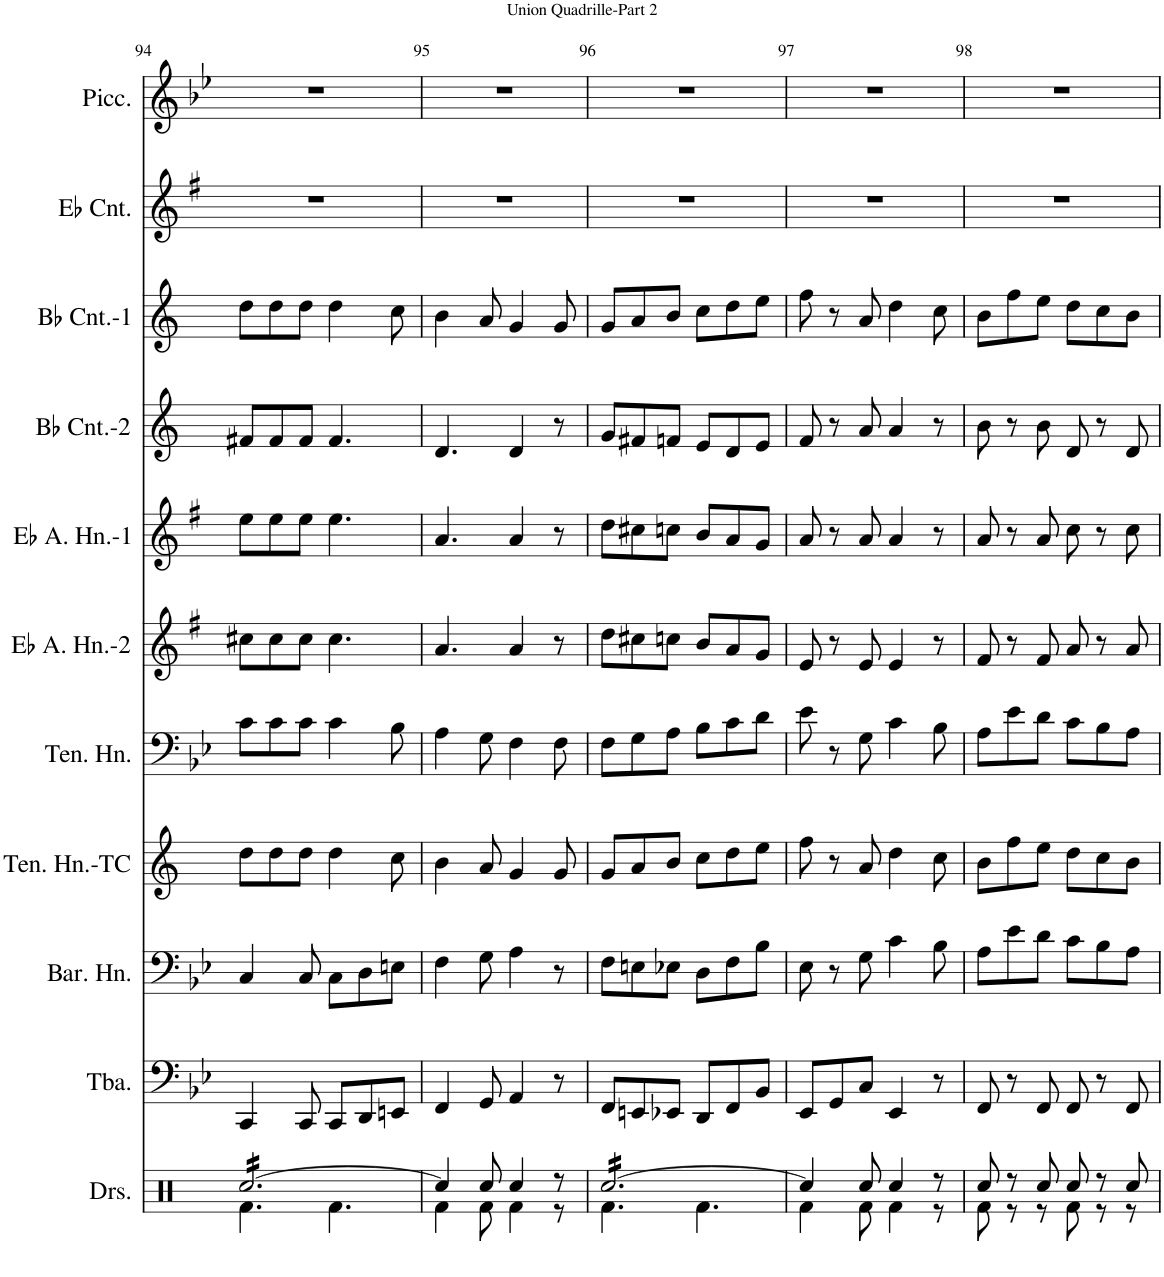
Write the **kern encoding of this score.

**kern	**kern	**kern	**kern	**kern	**kern	**kern	**kern	**kern	**kern	**kern
*part11	*part10	*part9	*part8	*part7	*part6	*part5	*part4	*part3	*part2	*part1
*staff11	*staff10	*staff9	*staff8	*staff7	*staff6	*staff5	*staff4	*staff3	*staff2	*staff1
*I"Drums	*I"Tuba	*I"Baritone Horn	*I"Tenor Horn-TC	*I"Tenor Horn	*I"Eb Alto Horn-2	*I"Eb Alto Horn-1	*I"Bb Cornet-2	*I"Bb Cornet-1	*I"Eb Cornet	*I"Piccolo
*I'Drs.	*I'Tba.	*I'Bar. Hn.	*I'Ten. Hn.-TC	*I'Ten. Hn.	*I'Eb A. Hn.-2	*I'Eb A. Hn.-1	*I'Bb Cnt.-2	*I'Bb Cnt.-1	*I'Eb Cnt.	*I'Picc.
!!LO:PB:g=z
*clefX	*clefF4	*clefF4	*clefG2	*clefF4	*clefG2	*clefG2	*clefG2	*clefG2	*clefG2	*clefG2
*	*	*Trd4c7	*Trd8c14	*Trd4c7	*Trd5c9	*Trd5c9	*Trd1c2	*Trd1c2	*Trd-2c-3	*Trd-7c-12
*k[]	*k[b-e-]	*k[b-e-]	*k[]	*k[b-e-]	*k[f#]	*k[f#]	*k[]	*k[]	*k[f#]	*k[b-e-]
*M6/8	*M6/8	*M6/8	*M6/8	*M6/8	*M6/8	*M6/8	*M6/8	*M6/8	*M6/8	*M6/8
=94	=94	=94	=94	=94	=94	=94	=94	=94	=94	=94
*^	*	*	*	*	*	*	*	*	*	*
*tremolo	*	*	*	*	*	*	*	*	*	*	*
[16Rcc/LL	4.Rf\	4CC/	4C/	8dd\L	8c\L	8cc#X\L	8ee\L	8f#X/L	8dd\L	2.r	2.r
16Rcc/	.	.	.	.	.	.	.	.	.	.	.
16Rcc/	.	.	.	8dd\	8c\	8cc#\	8ee\	8f#/	8dd\	.	.
16Rcc/	.	.	.	.	.	.	.	.	.	.	.
16Rcc/	.	8CC/	8C/	8dd\J	8c\J	8cc#\J	8ee\J	8f#/J	8dd\J	.	.
16Rcc/	.	.	.	.	.	.	.	.	.	.	.
16Rcc/	4.Rf\	8CC/L	8C\L	4dd\	4c\	4.cc#\	4.ee\	4.f#/	4dd\	.	.
16Rcc/	.	.	.	.	.	.	.	.	.	.	.
16Rcc/	.	8DD/	8D\	.	.	.	.	.	.	.	.
16Rcc/	.	.	.	.	.	.	.	.	.	.	.
16Rcc/	.	8EEn/J	8En\J	8cc\	8B-\	.	.	.	8cc\	.	.
16Rcc/JJ	.	.	.	.	.	.	.	.	.	.	.
*Xtremolo	*	*	*	*	*	*	*	*	*	*	*
=95	=95	=95	=95	=95	=95	=95	=95	=95	=95	=95	=95
4Rcc/]	4Rf\	4FF/	4F\	4b\	4A\	4.a/	4.a/	4.d/	4b\	2.r	2.r
8Rcc/	8Rf\	8GG/	8G\	8a/	8G\	.	.	.	8a/	.	.
4Rcc/	4Rf\	4AA/	4A\	4g/	4F\	4a/	4a/	4d/	4g/	.	.
8r	8r	8r	8r	8g/	8F\	8r	8r	8r	8g/	.	.
=96	=96	=96	=96	=96	=96	=96	=96	=96	=96	=96	=96
*tremolo	*	*	*	*	*	*	*	*	*	*	*
[16Rcc/LL	4.Rf\	8FF/L	8F\L	8g/L	8F\L	8dd\L	8dd\L	8g/L	8g/L	2.r	2.r
16Rcc/	.	.	.	.	.	.	.	.	.	.	.
16Rcc/	.	8EEn/	8En\	8a/	8G\	8cc#X\	8cc#X\	8f#X/	8a/	.	.
16Rcc/	.	.	.	.	.	.	.	.	.	.	.
16Rcc/	.	8EE-X/J	8E-X\J	8b/J	8A\J	8ccn\J	8ccn\J	8fn/J	8b/J	.	.
16Rcc/	.	.	.	.	.	.	.	.	.	.	.
16Rcc/	4.Rf\	8DD/L	8D\L	8cc\L	8B-\L	8b/L	8b/L	8e/L	8cc\L	.	.
16Rcc/	.	.	.	.	.	.	.	.	.	.	.
16Rcc/	.	8FF/	8F\	8dd\	8c\	8a/	8a/	8d/	8dd\	.	.
16Rcc/	.	.	.	.	.	.	.	.	.	.	.
16Rcc/	.	8BB-/J	8B-\J	8ee\J	8d\J	8g/J	8g/J	8e/J	8ee\J	.	.
16Rcc/JJ	.	.	.	.	.	.	.	.	.	.	.
*Xtremolo	*	*	*	*	*	*	*	*	*	*	*
=97	=97	=97	=97	=97	=97	=97	=97	=97	=97	=97	=97
4Rcc/]	4Rf\	8EE-/L	8E-\	8ff\	8e-\	8e/	8a/	8f/	8ff\	2.r	2.r
.	.	8GG/	8r	8r	8r	8r	8r	8r	8r	.	.
8Rcc/	8Rf\	8C/J	8G\	8a/	8G\	8e/	8a/	8a/	8a/	.	.
4Rcc/	4Rf\	4EE-/	4c\	4dd\	4c\	4e/	4a/	4a/	4dd\	.	.
8r	8r	8r	8B-\	8cc\	8B-\	8r	8r	8r	8cc\	.	.
=98	=98	=98	=98	=98	=98	=98	=98	=98	=98	=98	=98
8Rcc/	8Rf\	8FF/	8A\L	8b\L	8A\L	8f#/	8a/	8b\	8b\L	2.r	2.r
8r	8r	8r	8e-\	8ff\	8e-\	8r	8r	8r	8ff\	.	.
8Rcc/	8r	8FF/	8d\J	8ee\J	8d\J	8f#/	8a/	8b\	8ee\J	.	.
8Rcc/	8Rf\	8FF/	8c\L	8dd\L	8c\L	8a/	8cc\	8d/	8dd\L	.	.
8r	8r	8r	8B-\	8cc\	8B-\	8r	8r	8r	8cc\	.	.
8Rcc/	8r	8FF/	8A\J	8b\J	8A\J	8a/	8cc\	8d/	8b\J	.	.
*v	*v	*	*	*	*	*	*	*	*	*	*
=	=	=	=	=	=	=	=	=	=	=
*-	*-	*-	*-	*-	*-	*-	*-	*-	*-	*-
